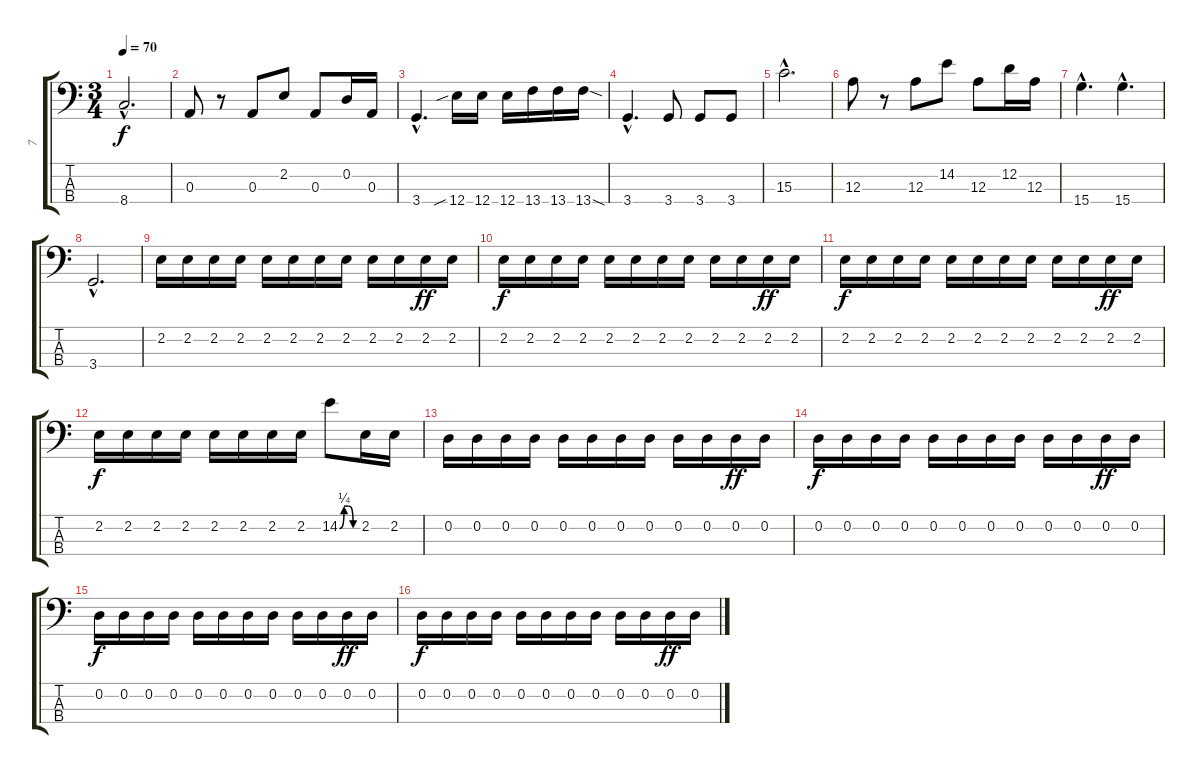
\track ("7" "7") {instrument acousticbass}
\staff {score tabs}
\tuning (G2 D2 A1 E1) {hide}
\ts (3 4)
\tempo 70
\clef f4
\ks c
8.4{hac}.2{d dy f} |
0.3.8 r.8 0.3.8 2.2.8 0.3.8 0.2.16 0.3.16 |
3.4{hac}.4{d} 12.4{sib}.16 12.4.16 12.4.16 13.4.16 13.4.16 13.4{sod}.16 |
3.4{hac}.4{d} 3.4.8 3.4.8 3.4.8 |
15.3{hac}.2{d} |
12.3.8 r.8 12.3.8 14.2.8 12.3.8 12.2.16 12.3.16 |
15.4{hac}.4{d} 15.4{hac}.4{d} |
3.4{hac}.2{d} |
2.2.16 2.2.16 2.2.16 2.2.16 2.2.16 2.2.16 2.2.16 2.2.16 2.2.16 2.2.16 2.2.16{dy ff} 2.2.16 |
2.2.16{dy f} 2.2.16 2.2.16 2.2.16 2.2.16 2.2.16 2.2.16 2.2.16 2.2.16 2.2.16 2.2.16{dy ff} 2.2.16 |
2.2.16{dy f} 2.2.16 2.2.16 2.2.16 2.2.16 2.2.16 2.2.16 2.2.16 2.2.16 2.2.16 2.2.16{dy ff} 2.2.16 |
2.2.16{dy f} 2.2.16 2.2.16 2.2.16 2.2.16 2.2.16 2.2.16 2.2.16 14.2{be (custom 0 0 15 1 30 1 45 0 60 0)}.8 2.2.16 2.2.16 |
0.2.16 0.2.16 0.2.16 0.2.16 0.2.16 0.2.16 0.2.16 0.2.16 0.2.16 0.2.16 0.2.16{dy ff} 0.2.16 |
0.2.16{dy f} 0.2.16 0.2.16 0.2.16 0.2.16 0.2.16 0.2.16 0.2.16 0.2.16 0.2.16 0.2.16{dy ff} 0.2.16 |
0.2.16{dy f} 0.2.16 0.2.16 0.2.16 0.2.16 0.2.16 0.2.16 0.2.16 0.2.16 0.2.16 0.2.16{dy ff} 0.2.16 |
0.2.16{dy f} 0.2.16 0.2.16 0.2.16 0.2.16 0.2.16 0.2.16 0.2.16 0.2.16 0.2.16 0.2.16{dy ff} 0.2.16
